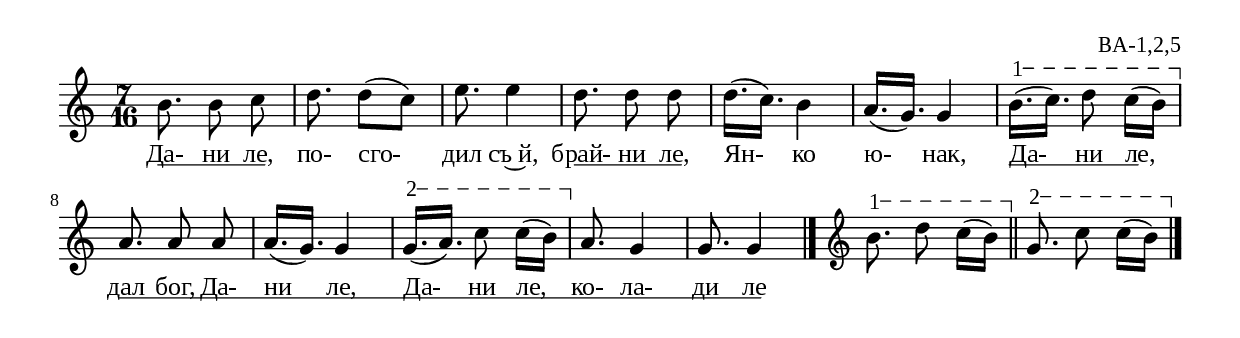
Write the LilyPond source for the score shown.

%{
ba_001_2_05
%}

\include "td-preamble.ly"

\score {
\relative c'' {
%\tempo 8 = 152
\time 7/16
b8. b8\noBeam c | d8. d8[( c]) | e8. e4 | d8. d8\noBeam d | d16.[( c]) b4 |
a16.[( g]) g4 | 
\varA
b16.\startTextSpan[( c]) d8 c16[( b\stopTextSpan]) | 
a8. a8\noBeam a | a16.[( g]) g4 |
\varB
g16.\startTextSpan[( a]) c8 c16[( b\stopTextSpan]) | 
a8. g4 | g8. g4
 \bar "|." 
 \endmm
\varA
b8.\startTextSpan\noBeam d8 c16[( b\stopTextSpan]) \bar "||"
\varB
g8.\startTextSpan\noBeam c8 c16[( b\stopTextSpan])
  \bar "|." 
}
\addlyrics { Да- \startTextSpan ни ле, \stopTextSpan по- сго- дил съ~й, 
брай- \startTextSpan ни ле, \stopTextSpan Ян- ко ю- нак, 
Да- \startTextSpan ни ле, \stopTextSpan 
дал \startTextSpan бог, Да- ни ле, Да- ни ле, ко- ла- ди ле \stopTextSpan }
%
\layout {
  indent = #0
  line-width = 190\mm
  ragged-right=##f
\context {
      \Lyrics
      \consists "Text_spanner_engraver"
      \override TextSpanner #'direction = #DOWN
      \override TextSpanner #'style = #'line    
      \override TextSpanner #'outside-staff-priority = ##f
      \override TextSpanner #'padding = #0.2 % sets the distance of the line from the lyrics
      \override TextSpanner #'bound-details =
      #`((left . ((Y . 0)
                  (padding . 0)
                  (attach-dir . ,LEFT)))
         (left-broken . ((end-on-note . #t)))
         (right . ((Y . 0)
                   (padding . 0)
                   (attach-dir . ,RIGHT))))
    }

}
%
\midi { 
	\context {
		\Score tempoWholesPerMinute = #(ly:make-moment 152 8)
		}
	}
}
%
\header{
  opus = "ВА-1,2,5"
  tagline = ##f
}


